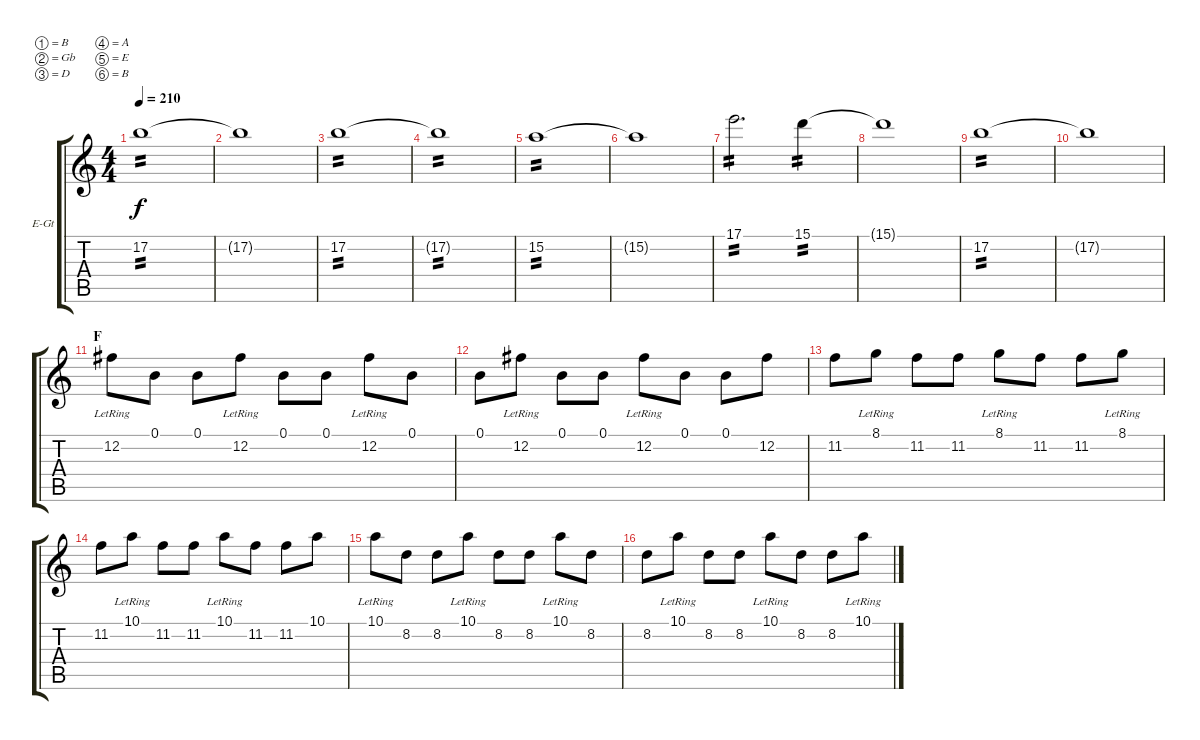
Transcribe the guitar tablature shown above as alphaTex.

\bracketExtendMode groupsimilarinstruments
\firstSystemTrackNameOrientation horizontal
\otherSystemsTrackNameOrientation horizontal
\track ("Lead Guitar" "E-Gt") {instrument distortionguitar}
\staff {score tabs}
\tuning (B3 Gb3 D3 A2 E2 B1)
\ts (4 4)
\tempo 210
\clef g2
\scale
0.333333
\ks c
17.2.1{tp 2 dy f} |
\scale
0.333333 17.2{t}.1 |
\scale
0.333333 17.2.1{tp 2} |
\scale
0.333333 17.2{t}.1{tp 2} |
\scale
0.333333 15.2.1{tp 2} |
\scale
0.29108 15.2{t}.1 |
\scale
0.41784 17.1.2{d tp 2} 15.1.4{tp 2} |
\scale
0.29108 15.1{t}.1 |
\scale
0.216783 17.2.1{tp 2} |
\scale
0.216783 17.2{t}.1 |
\section ("" "F")
\scale
0.566434 12.2{lr}.8 0.1.8 0.1.8 12.2{lr}.8 0.1.8 0.1.8 12.2{lr}.8 0.1.8 |
\scale
0.38343 0.1.8 12.2{lr}.8 0.1.8 0.1.8 12.2{lr}.8 0.1.8 0.1.8 12.2.8 |
\scale
0.308285 11.2.8 8.1{lr}.8 11.2.8 11.2.8 8.1{lr}.8 11.2.8 11.2.8 8.1{lr}.8 |
\scale
0.308285 11.2.8 10.1{lr}.8 11.2.8 11.2.8 10.1{lr}.8 11.2.8 11.2.8 10.1.8 |
\scale
0.307102 10.1{lr}.8 8.2.8 8.2.8 10.1{lr}.8 8.2.8 8.2.8 10.1{lr}.8 8.2.8 |
\scale
0.307102 8.2.8 10.1{lr}.8 8.2.8 8.2.8 10.1{lr}.8 8.2.8 8.2.8 10.1{lr}.8
